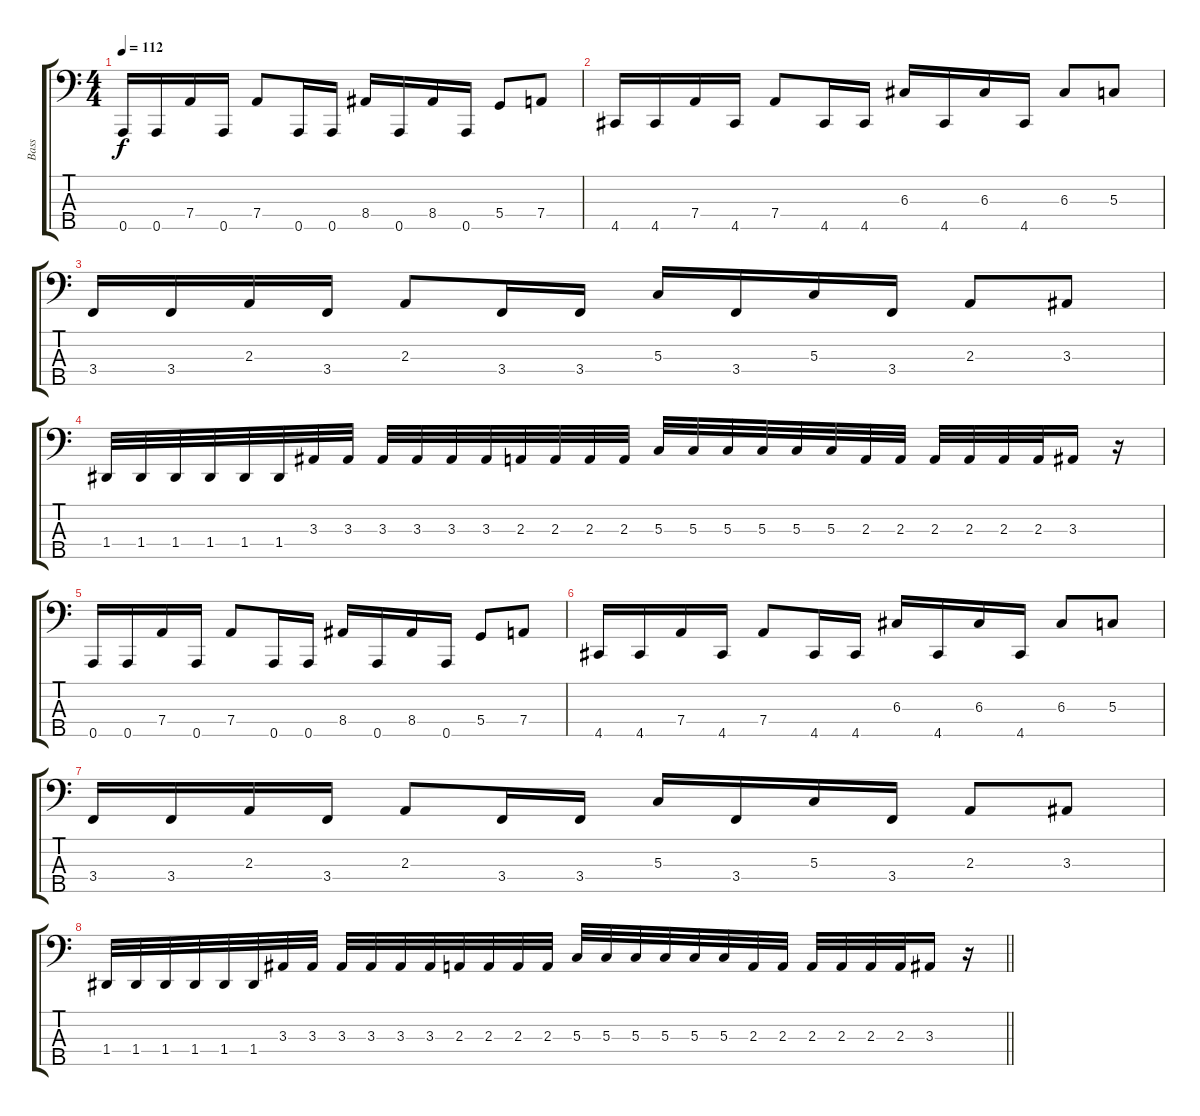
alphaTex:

\track ("Bass" "Bass") {instrument electricbassfinger}
\staff {score tabs}
\tuning (F2 C2 G1 D1 A0) {hide}
\ts (4 4)
\tempo 112
\clef f4
\ks c
0.5.16{dy f} 0.5.16 7.4.16 0.5.16 7.4.8 0.5.16 0.5.16 8.4.16 0.5.16 8.4.16 0.5.16 5.4.8 7.4.8 |
4.5.16 4.5.16 7.4.16 4.5.16 7.4.8 4.5.16 4.5.16 6.3.16 4.5.16 6.3.16 4.5.16 6.3.8 5.3.8 |
3.4.16 3.4.16 2.3.16 3.4.16 2.3.8 3.4.16 3.4.16 5.3.16 3.4.16 5.3.16 3.4.16 2.3.8 3.3.8 |
1.4.32 1.4.32 1.4.32 1.4.32 1.4.32 1.4.32 3.3.32 3.3.32 3.3.32 3.3.32 3.3.32 3.3.32 2.3.32 2.3.32 2.3.32 2.3.32 5.3.32 5.3.32 5.3.32 5.3.32 5.3.32 5.3.32 2.3.32 2.3.32 2.3.32 2.3.32 2.3.32 2.3.32 3.3.16 r.16 |
0.5.16 0.5.16 7.4.16 0.5.16 7.4.8 0.5.16 0.5.16 8.4.16 0.5.16 8.4.16 0.5.16 5.4.8 7.4.8 |
4.5.16 4.5.16 7.4.16 4.5.16 7.4.8 4.5.16 4.5.16 6.3.16 4.5.16 6.3.16 4.5.16 6.3.8 5.3.8 |
3.4.16 3.4.16 2.3.16 3.4.16 2.3.8 3.4.16 3.4.16 5.3.16 3.4.16 5.3.16 3.4.16 2.3.8 3.3.8 |
\barLineRight lightlight
1.4.32 1.4.32 1.4.32 1.4.32 1.4.32 1.4.32 3.3.32 3.3.32 3.3.32 3.3.32 3.3.32 3.3.32 2.3.32 2.3.32 2.3.32 2.3.32 5.3.32 5.3.32 5.3.32 5.3.32 5.3.32 5.3.32 2.3.32 2.3.32 2.3.32 2.3.32 2.3.32 2.3.32 3.3.16 r.16
